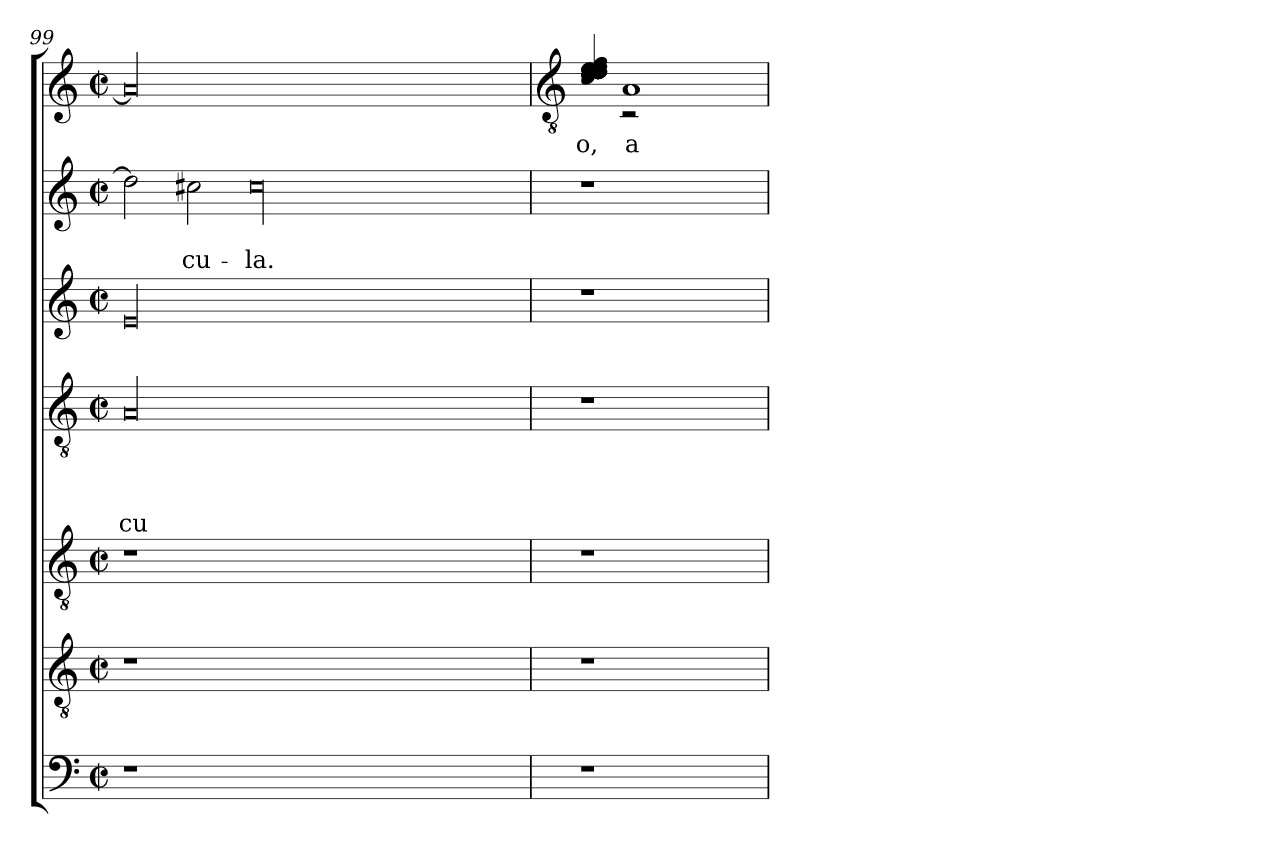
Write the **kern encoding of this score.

**kern	**kern	**kern	**kern	**text	**text	**text	**text	**kern	**text	**kern	**text	**text	**kern	**text
*part7	*part6	*part5	*part4	*part4	*part4	*part4	*part4	*part3	*part3	*part2	*part2	*part2	*part1	*part1
*staff7	*staff6	*staff5	*staff4	*staff4	*staff4	*staff4	*staff4	*staff3	*staff3	*staff2	*staff2	*staff2	*staff1	*staff1
*clefF4	*clefGv2	*clefGv2	*clefGv2	*	*	*	*	*clefG2	*	*clefG2	*	*	*clefG2	*
*k[]	*k[]	*k[]	*k[]	*	*	*	*	*k[]	*	*k[]	*	*	*k[]	*
*C:	*C:	*C:	*C:	*	*	*	*	*C:	*	*C:	*	*	*C:	*
*M2/2	*M2/2	*M2/2	*M2/2	*	*	*	*	*M2/2	*	*M2/2	*	*	*M2/2	*
*met(c|)	*met(c|)	*met(c|)	*met(c|)	*	*	*	*	*met(c|)	*	*met(c|)	*	*	*met(c|)	*
=99	=99	=99	=99	=99	=99	=99	=99	=99	=99	=99	=99	=99	=99	=99
!	!	!	!	!	!	!	!LO:LY:b	!	!	!	!	!	!	!
1r	1r	1r	00A	.	.	.	-cu-	00e	.	2dd\]	.	.	00a]	.
!	!	!	!	!	!	!	!	!	!	!	!	!LO:LY:b	!	!
.	.	.	.	.	.	.	.	.	.	2cc#X\	.	-cu-	.	.
!	!	!	!	!	!	!	!	!	!	!	!	!LO:LY:b	!	!
00ryy	00ryy	00ryy	.	.	.	.	.	.	.	00cc#	.	-la.	.	.
.	.	.	1ryy	.	.	.	.	1ryy	.	.	.	.	1ryy	.
!!LO:LB:g=z
=100	=100	=100	=100	=100	=100	=100	=100	=100	=100	=100	=100	=100	=100	=100
*	*	*	*	*	*	*	*	*	*	*	*	*	*clefGv2	*
!	!	!	!	!	!	!	!	!	!	!	!	!	!LO:N:n=1:head=solid	!
!	!	!	!	!	!	!	!	!	!	!	!	!	!LO:N:n=2:head=solid	!
!	!	!	!	!	!	!	!	!	!	!	!	!	!LO:N:n=3:head=solid	!
!	!	!	!	!	!	!	!	!	!	!	!	!	!LO:N:n=4:head=solid	!
!	!	!	!	!	!	!	!	!	!	!	!	!	!LO:N:n=5:head=solid	!
!	!	!	!	!	!	!	!	!	!	!	!	!	!LO:N:n=6:head=solid	!
!	!	!	!	!	!	!	!	!	!	!	!	!	!LO:N:n=7:head=solid	!
!	!	!	!	!	!	!	!	!	!	!	!	!	!LO:N:n=8:head=solid	!
!	!	!	!	!	!	!	!	!	!	!	!	!	!LO:N:n=9:head=solid	!
!	!	!	!	!	!	!	!	!	!	!	!	!	!LO:N:n=10:head=solid	!LO:LY:b:rj
*	*	*	*	*	*	*	*	*	*	*	*	*	*^	*
1r	1r	1r	1r	.	.	.	.	1r	.	1r	.	.	4c/ 4d/ 4d/ 4d/ 4d/ 4d/ 4e/ 4e/ 4e/ 4f/	4ryy	-o,
!	!	!	!	!	!	!	!	!	!	!	!	!	!	!	!LO:LY:b:rj
.	.	.	.	.	.	.	.	.	.	.	.	.	1A	2rC	a
.	.	.	.	.	.	.	.	.	.	.	.	.	.	2ryy	.
4ryy	4ryy	4ryy	4ryy	.	.	.	.	4ryy	.	4ryy	.	.	.	.	.
*	*	*	*	*	*	*	*	*	*	*	*	*	*v	*v	*
=	=	=	=	=	=	=	=	=	=	=	=	=	=	=
*-	*-	*-	*-	*-	*-	*-	*-	*-	*-	*-	*-	*-	*-	*-
